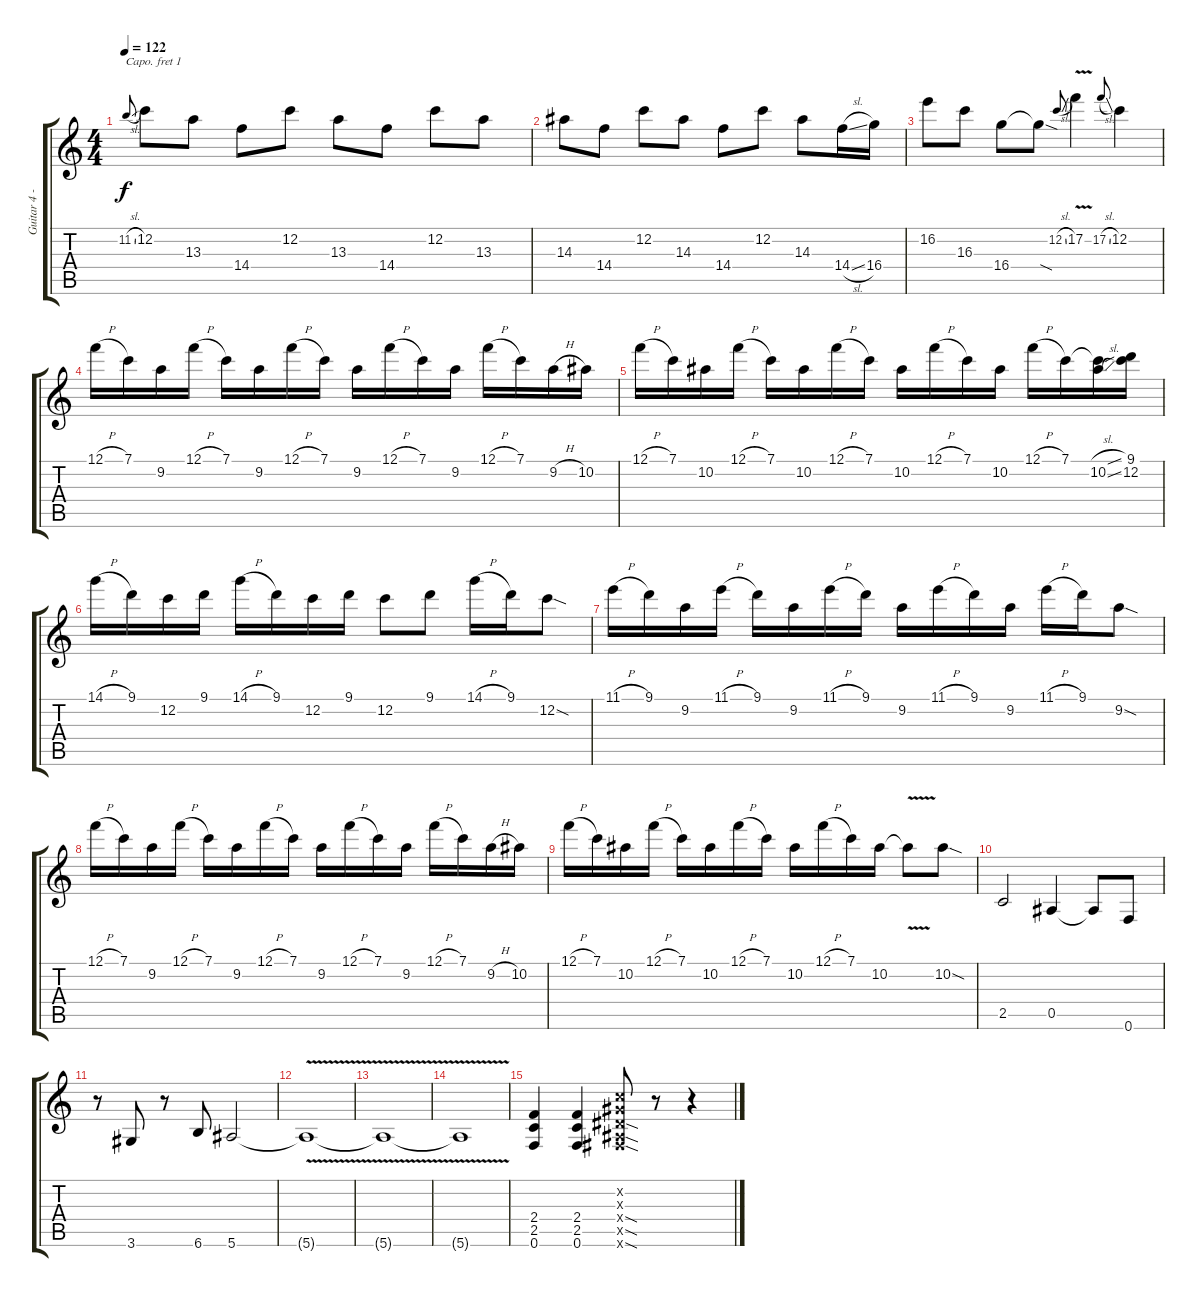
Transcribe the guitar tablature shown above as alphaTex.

\track ("Guitar 4 - Keith Urban" "Guitar 4 -") {instrument overdrivenguitar}
\staff {score tabs}
\capo 1
\tuning (E4 B3 G3 D3 A2 E2) {hide}
\ts (4 4)
\tempo 122
\clef g2
\ks c
11.2{sl}.8{gr onbeat dy f} 12.2.8 13.3.8 14.4.8 12.2.8 13.3.8 14.4.8 12.2.8 13.3.8 |
14.3.8 14.4.8 12.2.8 14.3.8 14.4.8 12.2.8 14.3.8 14.4{sl}.16 16.4.16 |
16.2.8 16.3.8 16.4.8 16.4{sod t}.8 12.2{sl}.8{gr onbeat} 17.2{v}.4 17.2{sl}.8{gr onbeat} 12.2.4 |
12.1{h}.16 7.1.16 9.2.16 12.1{h}.16 7.1.16 9.2.16 12.1{h}.16 7.1.16 9.2.16 12.1{h}.16 7.1.16 9.2.16 12.1{h}.16 7.1.16 9.2{h}.16 10.2.16 |
12.1{h}.16 7.1.16 10.2.16 12.1{h}.16 7.1.16 10.2.16 12.1{h}.16 7.1.16 10.2.16 12.1{h}.16 7.1.16 10.2.16 12.1{h}.16 7.1.16 (7.1{sl t} 10.2{sl}).16 (9.1 12.2).16 |
14.1{h}.16 9.1.16 12.2.16 9.1.16 14.1{h}.16 9.1.16 12.2.16 9.1.16 12.2.8 9.1.8 14.1{h}.16 9.1.16 12.2{sod}.8 |
11.1{h}.16 9.1.16 9.2.16 11.1{h}.16 9.1.16 9.2.16 11.1{h}.16 9.1.16 9.2.16 11.1{h}.16 9.1.16 9.2.16 11.1{h}.16 9.1.16 9.2{sod}.8 |
12.1{h}.16 7.1.16 9.2.16 12.1{h}.16 7.1.16 9.2.16 12.1{h}.16 7.1.16 9.2.16 12.1{h}.16 7.1.16 9.2.16 12.1{h}.16 7.1.16 9.2{h}.16 10.2.16 |
12.1{h}.16 7.1.16 10.2.16 12.1{h}.16 7.1.16 10.2.16 12.1{h}.16 7.1.16 10.2.16 12.1{h}.16 7.1.16 10.2.16 10.2{v t}.8 10.2{sod}.8 |
2.5.2 0.5.4 0.5{t}.8 0.6.8 |
r.8 3.6.8 r.8 6.6.8 5.6.2 |
5.6{v t}.1 |
5.6{v t}.1 |
5.6{v t}.1 |
(2.4 2.5 0.6).4 (2.4 2.5 0.6).4 (0.2{x} 0.3{x} 0.4{sod x} 0.5{sod x} 1.6{sod x}).8 r.8 r.4
